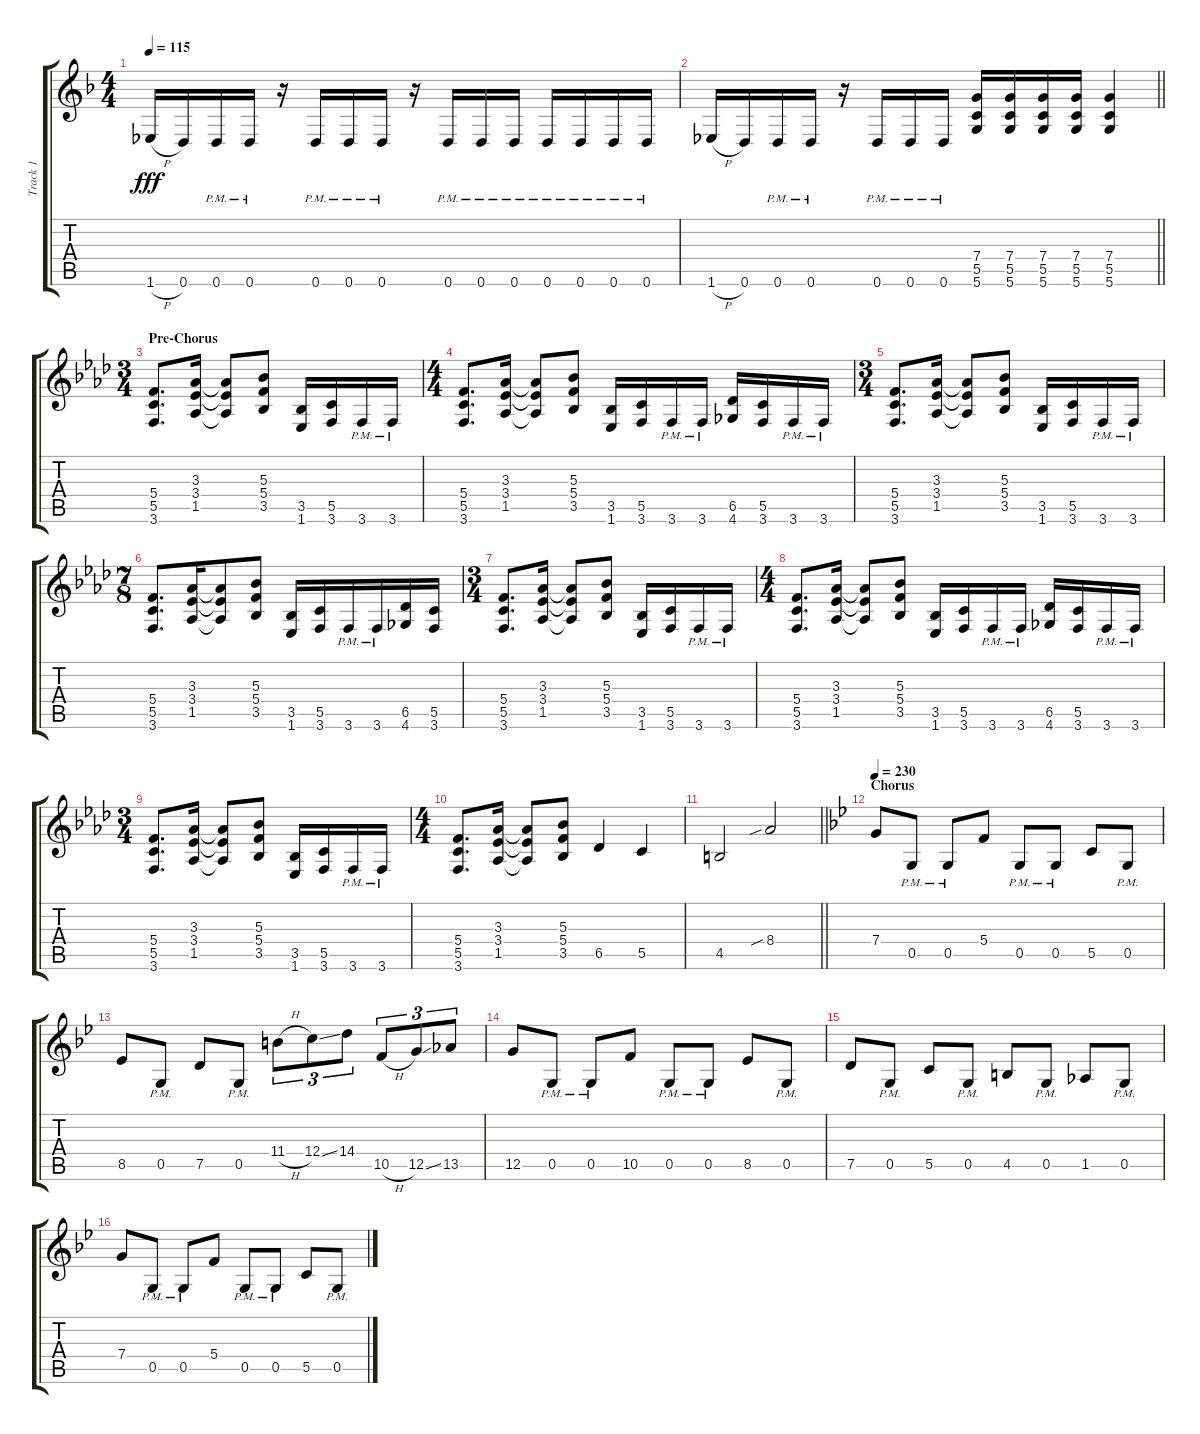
\track ("Track 1" "Track 1") {instrument distortionguitar}
\staff {score tabs}
\tuning (D4 A3 F3 C3 G2 D2) {hide}
\ts (4 4)
\tempo 115
\clef g2
\ks dminor
1.6{h}.16{dy fff} 0.6.16 0.6{pm}.16 0.6{pm}.16 r.16 0.6{pm}.16 0.6{pm}.16 0.6{pm}.16 r.16 0.6{pm}.16 0.6{pm}.16 0.6{pm}.16 0.6{pm}.16 0.6{pm}.16 0.6{pm}.16 0.6{pm}.16 |
\barLineRight lightlight
1.6{h}.16 0.6.16 0.6{pm}.16 0.6{pm}.16 r.16 0.6{pm}.16 0.6{pm}.16 0.6{pm}.16 (7.4 5.5 5.6).16 (7.4 5.5 5.6).16 (7.4 5.5 5.6).16 (7.4 5.5 5.6).16 (7.4 5.5 5.6).4 |
\ts (3 4)
\section ("" "Pre-Chorus")
\ks fminor
(5.4 5.5 3.6).8{d} (3.3 3.4 1.5).16 (3.3{t} 3.4{t} 1.5{t}).8 (5.3 5.4 3.5).8 (3.5 1.6).16 (5.5 3.6).16 3.6{pm}.16 3.6{pm}.16 |
\ts (4 4)
(5.4 5.5 3.6).8{d} (3.3 3.4 1.5).16 (3.3{t} 3.4{t} 1.5{t}).8 (5.3 5.4 3.5).8 (3.5 1.6).16 (5.5 3.6).16 3.6{pm}.16 3.6{pm}.16 (6.5 4.6).16 (5.5 3.6).16 3.6{pm}.16 3.6{pm}.16 |
\ts (3 4)
(5.4 5.5 3.6).8{d} (3.3 3.4 1.5).16 (3.3{t} 3.4{t} 1.5{t}).8 (5.3 5.4 3.5).8 (3.5 1.6).16 (5.5 3.6).16 3.6{pm}.16 3.6{pm}.16 |
\ts (7 8)
(5.4 5.5 3.6).8{d} (3.3 3.4 1.5).16 (3.3{t} 3.4{t} 1.5{t}).8 (5.3 5.4 3.5).8 (3.5 1.6).16 (5.5 3.6).16 3.6{pm}.16 3.6{pm}.16 (6.5 4.6).16 (5.5 3.6).16 |
\ts (3 4)
(5.4 5.5 3.6).8{d} (3.3 3.4 1.5).16 (3.3{t} 3.4{t} 1.5{t}).8 (5.3 5.4 3.5).8 (3.5 1.6).16 (5.5 3.6).16 3.6{pm}.16 3.6{pm}.16 |
\ts (4 4)
(5.4 5.5 3.6).8{d} (3.3 3.4 1.5).16 (3.3{t} 3.4{t} 1.5{t}).8 (5.3 5.4 3.5).8 (3.5 1.6).16 (5.5 3.6).16 3.6{pm}.16 3.6{pm}.16 (6.5 4.6).16 (5.5 3.6).16 3.6{pm}.16 3.6{pm}.16 |
\ts (3 4)
(5.4 5.5 3.6).8{d} (3.3 3.4 1.5).16 (3.3{t} 3.4{t} 1.5{t}).8 (5.3 5.4 3.5).8 (3.5 1.6).16 (5.5 3.6).16 3.6{pm}.16 3.6{pm}.16 |
\ts (4 4)
(5.4 5.5 3.6).8{d} (3.3 3.4 1.5).16 (3.3{t} 3.4{t} 1.5{t}).8 (5.3 5.4 3.5).8 6.5.4 5.5.4 |
\barLineRight lightlight
4.5.2 8.4{sib}.2 |
\section ("" "Chorus")
\tempo 230
\ks gminor
7.4.8 0.5{pm}.8 0.5{pm}.8 5.4.8 0.5{pm}.8 0.5{pm}.8 5.5.8 0.5{pm}.8 |
8.5.8 0.5{pm}.8 7.5.8 0.5{pm}.8 11.4{h}.8{tu (3 2)} 12.4{ss}.8{tu (3 2)} 14.4.8{tu (3 2)} 10.5{h}.8{tu (3 2)} 12.5{ss}.8{tu (3 2)} 13.5.8{tu (3 2)} |
12.5.8 0.5{pm}.8 0.5{pm}.8 10.5.8 0.5{pm}.8 0.5{pm}.8 8.5.8 0.5{pm}.8 |
7.5.8 0.5{pm}.8 5.5.8 0.5{pm}.8 4.5.8 0.5{pm}.8 1.5.8 0.5{pm}.8 |
7.4.8 0.5{pm}.8 0.5{pm}.8 5.4.8 0.5{pm}.8 0.5{pm}.8 5.5.8 0.5{pm}.8
